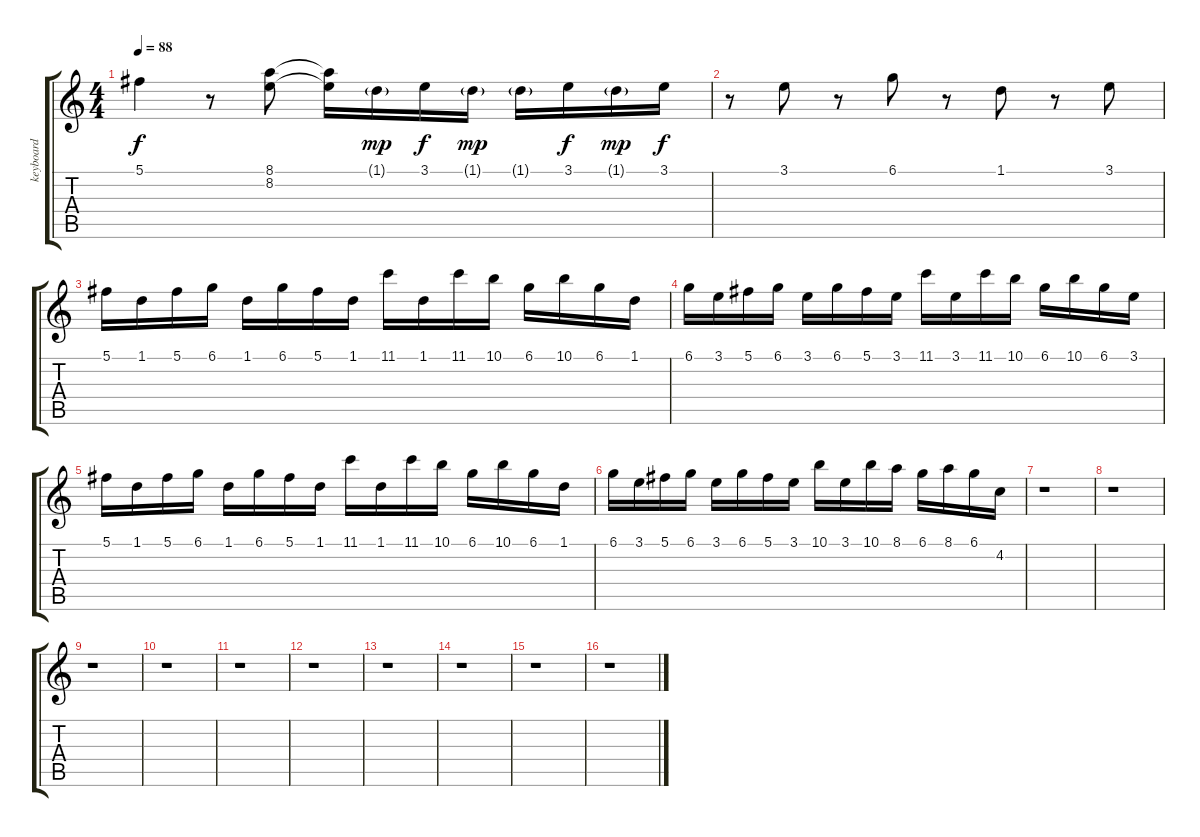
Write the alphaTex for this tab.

\track ("keyboard" "keyboard") {instrument brightacousticpiano}
\staff {score tabs}
\tuning (Db5 Ab4 E4 B3 Gb3 B2) {hide}
\ts (4 4)
\tempo 88
\clef g2
\ks c
5.1.4{dy f} r.8 (8.1 8.2).8 (8.1{t} 8.2{t}).16 1.1{g}.16{dy mp} 3.1.16{dy f} 1.1{g}.16{dy mp} 1.1{g}.16 3.1.16{dy f} 1.1{g}.16{dy mp} 3.1.16{dy f} |
r.8 3.1.8 r.8 6.1.8 r.8 1.1.8 r.8 3.1.8 |
5.1.16 1.1.16 5.1.16 6.1.16 1.1.16 6.1.16 5.1.16 1.1.16 11.1.16 1.1.16 11.1.16 10.1.16 6.1.16 10.1.16 6.1.16 1.1.16 |
6.1.16 3.1.16 5.1.16 6.1.16 3.1.16 6.1.16 5.1.16 3.1.16 11.1.16 3.1.16 11.1.16 10.1.16 6.1.16 10.1.16 6.1.16 3.1.16 |
5.1.16 1.1.16 5.1.16 6.1.16 1.1.16 6.1.16 5.1.16 1.1.16 11.1.16 1.1.16 11.1.16 10.1.16 6.1.16 10.1.16 6.1.16 1.1.16 |
6.1.16 3.1.16 5.1.16 6.1.16 3.1.16 6.1.16 5.1.16 3.1.16 10.1.16 3.1.16 10.1.16 8.1.16 6.1.16 8.1.16 6.1.16 4.2.16 |
r.1 |
r.1 |
r.1 |
r.1 |
r.1 |
r.1 |
r.1 |
r.1 |
r.1 |
r.1
